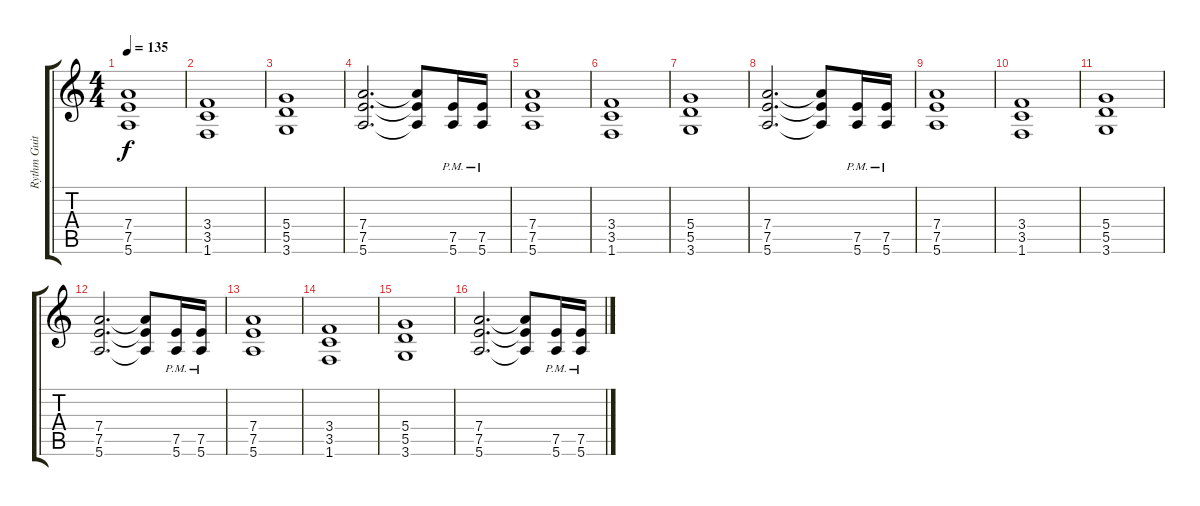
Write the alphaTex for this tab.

\track ("Rythm Guitar" "Rythm Guit") {instrument distortionguitar}
\staff {score tabs}
\tuning (E4 B3 G3 D3 A2 E2) {hide}
\ts (4 4)
\tempo 135
\clef g2
\ks c
(7.4 7.5 5.6).1{dy f} |
(3.4 3.5 1.6).1 |
(5.4 5.5 3.6).1 |
(7.4 7.5 5.6).2{d} (7.4{t} 7.5{t} 5.6{t}).8 (7.5{pm} 5.6{pm}).16 (7.5{pm} 5.6{pm}).16 |
(7.4 7.5 5.6).1 |
(3.4 3.5 1.6).1 |
(5.4 5.5 3.6).1 |
(7.4 7.5 5.6).2{d} (7.4{t} 7.5{t} 5.6{t}).8 (7.5{pm} 5.6{pm}).16 (7.5{pm} 5.6{pm}).16 |
(7.4 7.5 5.6).1 |
(3.4 3.5 1.6).1 |
(5.4 5.5 3.6).1 |
(7.4 7.5 5.6).2{d} (7.4{t} 7.5{t} 5.6{t}).8 (7.5{pm} 5.6{pm}).16 (7.5{pm} 5.6{pm}).16 |
(7.4 7.5 5.6).1 |
(3.4 3.5 1.6).1 |
(5.4 5.5 3.6).1 |
(7.4 7.5 5.6).2{d} (7.4{t} 7.5{t} 5.6{t}).8 (7.5{pm} 5.6{pm}).16 (7.5{pm} 5.6{pm}).16
